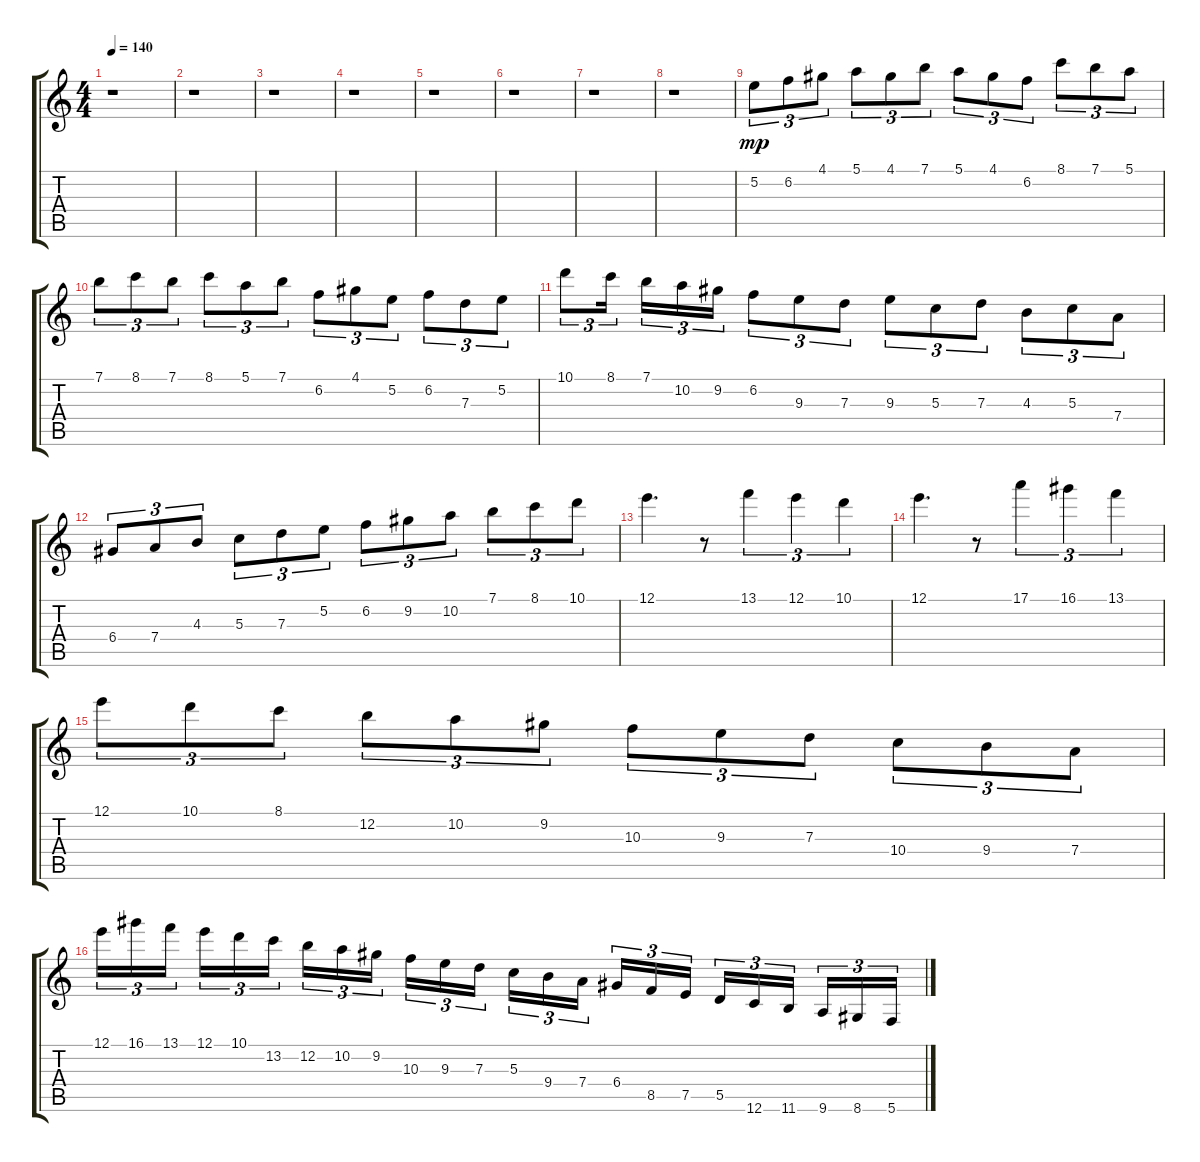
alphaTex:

\track "" {instrument overdrivenguitar}
\staff {score tabs}
\tuning (E4 B3 G3 D3 A2 C2) {hide}
\ts (4 4)
\tempo 140
\clef g2
\ks c
r.1{dy mp} |
r.1 |
r.1 |
r.1 |
r.1 |
r.1 |
r.1 |
r.1 |
5.2.8{tu (3 2)} 6.2.8{tu (3 2)} 4.1.8{tu (3 2)} 5.1.8{tu (3 2)} 4.1.8{tu (3 2)} 7.1.8{tu (3 2)} 5.1.8{tu (3 2)} 4.1.8{tu (3 2)} 6.2.8{tu (3 2)} 8.1.8{tu (3 2)} 7.1.8{tu (3 2)} 5.1.8{tu (3 2)} |
7.1.8{tu (3 2)} 8.1.8{tu (3 2)} 7.1.8{tu (3 2)} 8.1.8{tu (3 2)} 5.1.8{tu (3 2)} 7.1.8{tu (3 2)} 6.2.8{tu (3 2)} 4.1.8{tu (3 2)} 5.2.8{tu (3 2)} 6.2.8{tu (3 2)} 7.3.8{tu (3 2)} 5.2.8{tu (3 2)} |
10.1.8{tu (3 2)} 8.1.16{tu (3 2)} 7.1.16{tu (3 2)} 10.2.16{tu (3 2)} 9.2.16{tu (3 2)} 6.2.8{tu (3 2)} 9.3.8{tu (3 2)} 7.3.8{tu (3 2)} 9.3.8{tu (3 2)} 5.3.8{tu (3 2)} 7.3.8{tu (3 2)} 4.3.8{tu (3 2)} 5.3.8{tu (3 2)} 7.4.8{tu (3 2)} |
6.4.8{tu (3 2)} 7.4.8{tu (3 2)} 4.3.8{tu (3 2)} 5.3.8{tu (3 2)} 7.3.8{tu (3 2)} 5.2.8{tu (3 2)} 6.2.8{tu (3 2)} 9.2.8{tu (3 2)} 10.2.8{tu (3 2)} 7.1.8{tu (3 2)} 8.1.8{tu (3 2)} 10.1.8{tu (3 2)} |
12.1.4{d} r.8 13.1.4{tu (3 2)} 12.1.4{tu (3 2)} 10.1.4{tu (3 2)} |
12.1.4{d} r.8 17.1.4{tu (3 2)} 16.1.4{tu (3 2)} 13.1.4{tu (3 2)} |
12.1.8{tu (3 2)} 10.1.8{tu (3 2)} 8.1.8{tu (3 2)} 12.2.8{tu (3 2)} 10.2.8{tu (3 2)} 9.2.8{tu (3 2)} 10.3.8{tu (3 2)} 9.3.8{tu (3 2)} 7.3.8{tu (3 2)} 10.4.8{tu (3 2)} 9.4.8{tu (3 2)} 7.4.8{tu (3 2)} |
12.1.16{tu (3 2)} 16.1.16{tu (3 2)} 13.1.16{tu (3 2)} 12.1.16{tu (3 2)} 10.1.16{tu (3 2)} 13.2.16{tu (3 2)} 12.2.16{tu (3 2)} 10.2.16{tu (3 2)} 9.2.16{tu (3 2)} 10.3.16{tu (3 2)} 9.3.16{tu (3 2)} 7.3.16{tu (3 2)} 5.3.16{tu (3 2)} 9.4.16{tu (3 2)} 7.4.16{tu (3 2)} 6.4.16{tu (3 2)} 8.5.16{tu (3 2)} 7.5.16{tu (3 2)} 5.5.16{tu (3 2)} 12.6.16{tu (3 2)} 11.6.16{tu (3 2)} 9.6.16{tu (3 2)} 8.6.16{tu (3 2)} 5.6.16{tu (3 2)}
